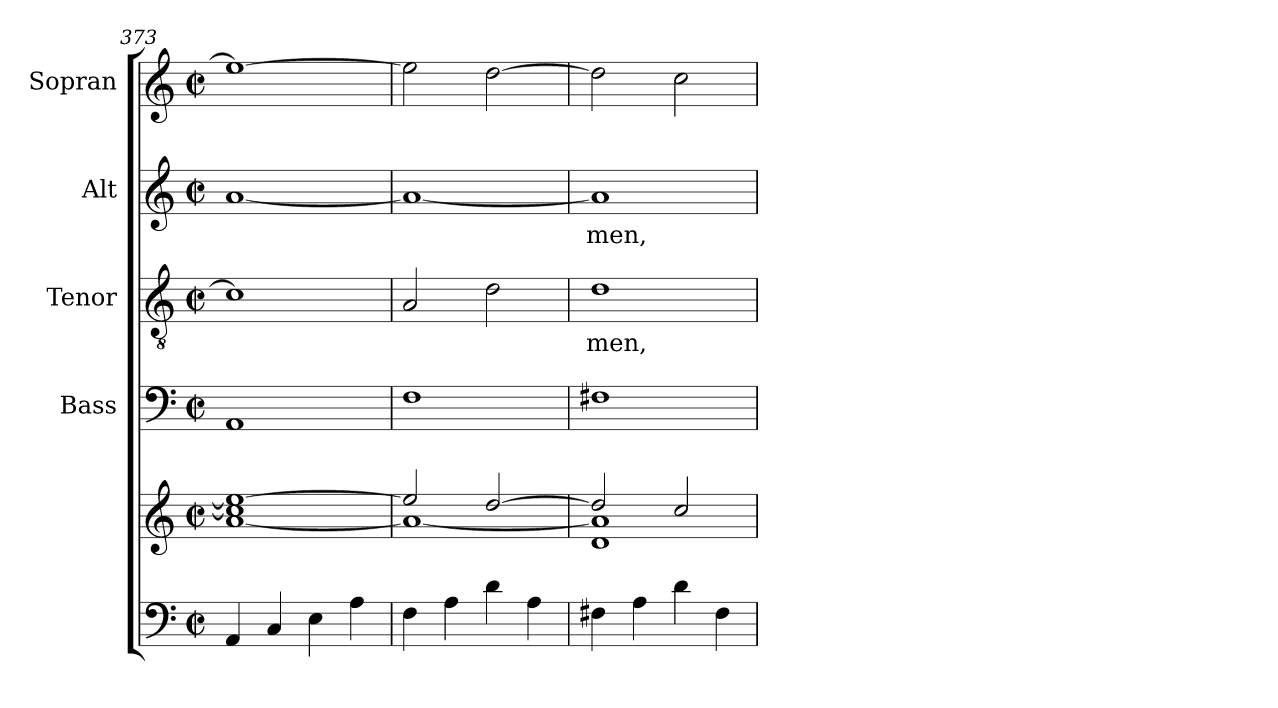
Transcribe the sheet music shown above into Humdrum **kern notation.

**kern	**kern	**kern	**kern	**text	**kern	**text	**kern
*part5	*part5	*part4	*part3	*part3	*part2	*part2	*part1
*staff6	*staff5	*staff4	*staff3	*staff3	*staff2	*staff2	*staff1
*	*	*I"Bass	*I"Tenor	*	*I"Alt	*	*I"Sopran
*	*	*I'B.	*I'T.	*	*I'A.	*	*I'S.
*clefF4	*clefG2	*clefF4	*clefGv2	*	*clefG2	*	*clefG2
*k[]	*k[]	*k[]	*k[]	*	*k[]	*	*k[]
*C:	*C:	*C:	*C:	*	*C:	*	*C:
*M2/2	*M2/2	*M2/2	*M2/2	*	*M2/2	*	*M2/2
*met(c|)	*met(c|)	*met(c|)	*met(c|)	*	*met(c|)	*	*met(c|)
=373	=373	=373	=373	=373	=373	=373	=373
*	*^	*	*	*	*	*	*
4AA/	1cc] 1ee_	[<1a	1AA	1c]	.	[1a	.	1ee_
4C/	.	.	.	.	.	.	.	.
4E\	.	.	.	.	.	.	.	.
4A\	.	.	.	.	.	.	.	.
=374	=374	=374	=374	=374	=374	=374	=374	=374
4F\	2ee/]	1a_	1F	2A/	.	1a_	.	2ee\]
4A\	.	.	.	.	.	.	.	.
4d\	[>2dd/	.	.	2d\	.	.	.	[2dd\
4A\	.	.	.	.	.	.	.	.
!!LO:PB:g=z
=375	=375	=375	=375	=375	=375	=375	=375	=375
!	!	!	!	!	!LO:LY:b	!	!LO:LY:b	!
4F#X\	2dd/]	1d 1a]	1F#X	1d	-men,	1a]	-men,	2dd\]
4A\	.	.	.	.	.	.	.	.
4d\	2cc/	.	.	.	.	.	.	2cc\
4F#\	.	.	.	.	.	.	.	.
*	*v	*v	*	*	*	*	*	*
=	=	=	=	=	=	=	=
*-	*-	*-	*-	*-	*-	*-	*-
